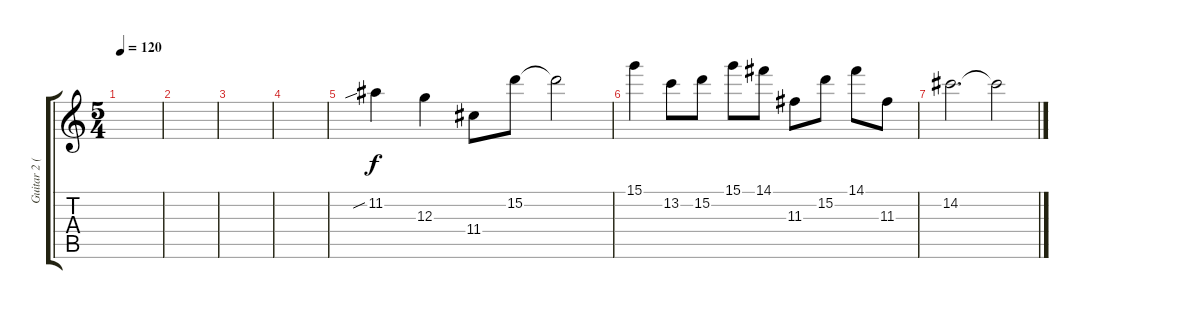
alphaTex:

\track ("Guitar 2 (John Mclaughlin)" "Guitar 2 (") {instrument distortionguitar}
\staff {score tabs}
\tuning (E4 B3 G3 D3 A2 E2) {hide}
\ts (5 4)
\tempo 120
\clef g2
\ks c
|
|
|
|
11.2{sib}.4 12.3.4 11.4.8 15.2.8 15.2{t}.2 |
15.1.4 13.2.8 15.2.8 15.1.8 14.1.8 11.3.8 15.2.8 14.1.8 11.3.8 |
14.2.2{d} 14.2{t}.2
